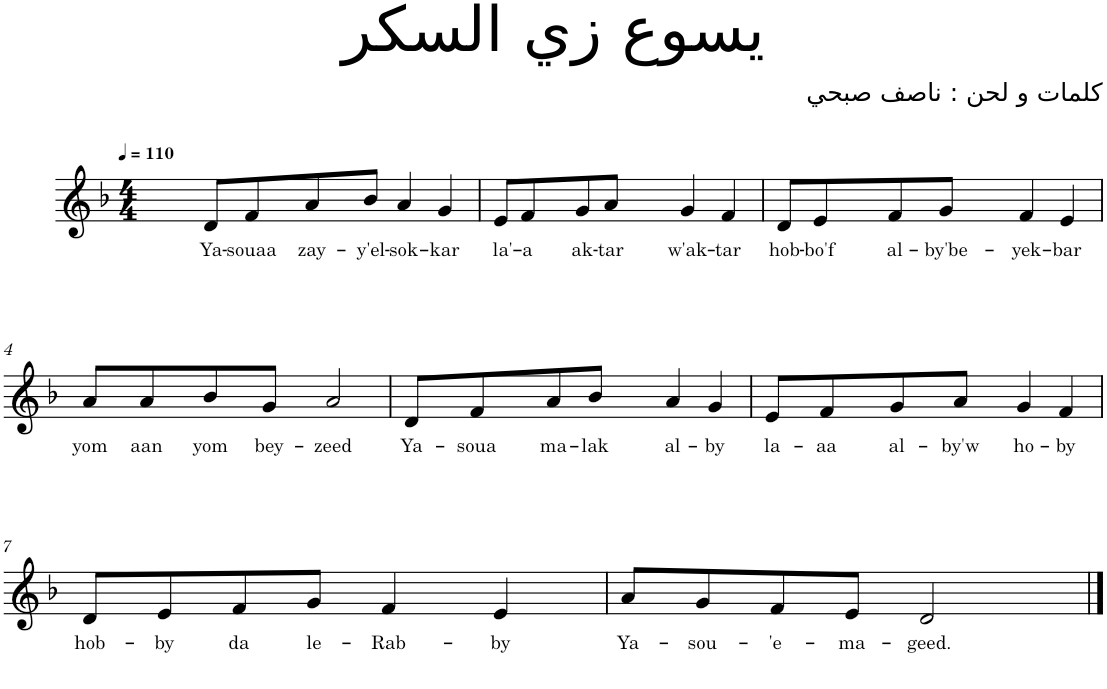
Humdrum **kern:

**kern	**text
*part1	*part1
*staff1	*staff1
*I"Accordion	*
*I'Acc	*
*clefG2	*
*k[b-]	*
*M4/4	*
*MM110	*
=1	=1
!	!LO:LY:b
8d/L	Ya-
!	!LO:LY:b
8f/	-souaa
!	!LO:LY:b
8a/	zay-
!	!LO:LY:b
8b-/J	-y'el-
!	!LO:LY:b
4a/	-sok-
!	!LO:LY:b
4g/	-kar
=2	=2
!	!LO:LY:b
8e/L	la'-
!	!LO:LY:b
8f/	-a
!	!LO:LY:b
8g/	ak-
!	!LO:LY:b
8a/J	-tar
!	!LO:LY:b
4g/	w'ak-
!	!LO:LY:b
4f/	-tar
=3	=3
!	!LO:LY:b
8d/L	hob-
!	!LO:LY:b
8e/	-bo'f
!	!LO:LY:b
8f/	al-
!	!LO:LY:b
8g/J	-by'be-
!	!LO:LY:b
4f/	-yek-
!	!LO:LY:b
4e/	-bar
!!LO:LB:g=z
=4	=4
!	!LO:LY:b
8a/L	yom
!	!LO:LY:b
8a/	aan
!	!LO:LY:b
8b-/	yom
!	!LO:LY:b
8g/J	bey-
!	!LO:LY:b
2a/	-zeed
=5	=5
!	!LO:LY:b
8d/L	Ya-
!	!LO:LY:b
8f/	-soua
!	!LO:LY:b
8a/	ma-
!	!LO:LY:b
8b-/J	-lak
!	!LO:LY:b
4a/	al-
!	!LO:LY:b
4g/	-by
=6	=6
!	!LO:LY:b
8e/L	la-
!	!LO:LY:b
8f/	-aa
!	!LO:LY:b
8g/	al-
!	!LO:LY:b
8a/J	-by'w
!	!LO:LY:b
4g/	ho-
!	!LO:LY:b
4f/	-by
!!LO:LB:g=z
=7	=7
!	!LO:LY:b
8d/L	hob-
!	!LO:LY:b
8e/	-by
!	!LO:LY:b
8f/	da
!	!LO:LY:b
8g/J	le-
!	!LO:LY:b
4f/	-Rab-
!	!LO:LY:b
4e/	-by
=8	=8
!	!LO:LY:b
8a/L	Ya-
!	!LO:LY:b
8g/	-sou-
!	!LO:LY:b
8f/	-'e-
!	!LO:LY:b
8e/J	-ma-
!	!LO:LY:b
2d/	-geed.
==	==
*-	*-
